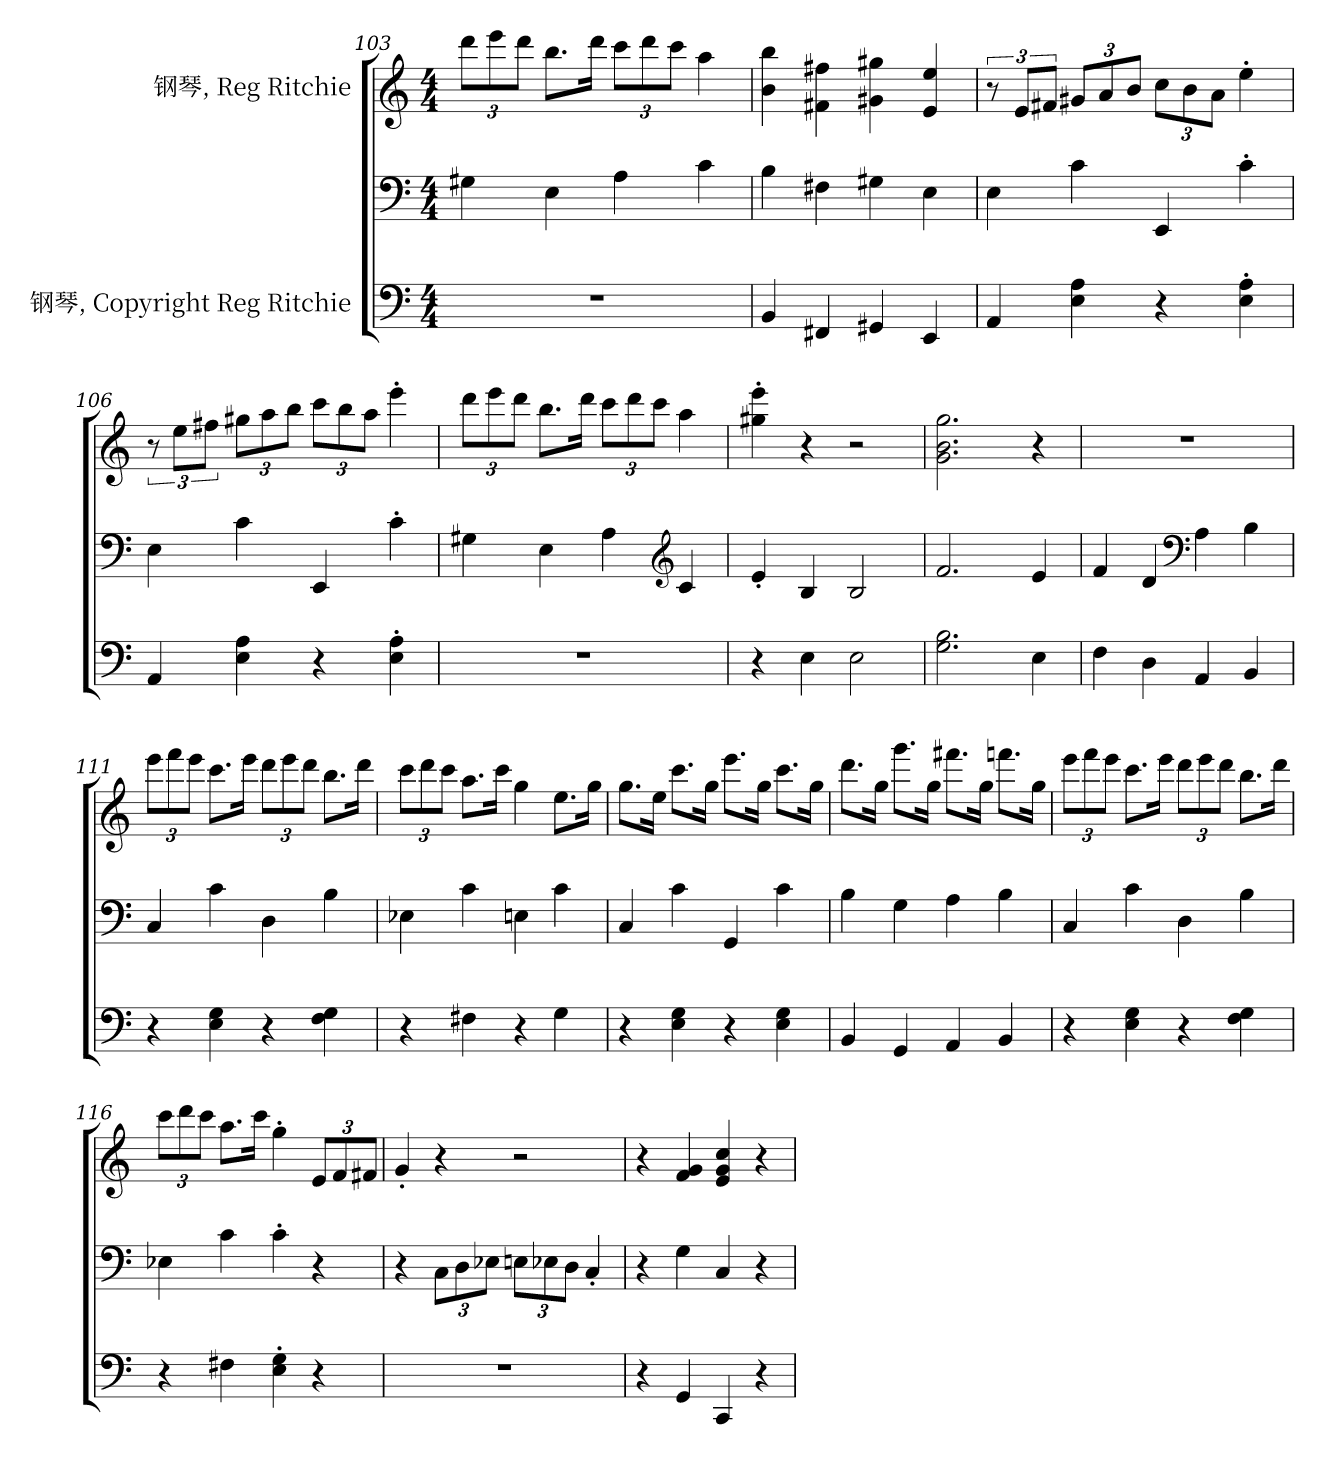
**kern	**kern	**kern
*part2	*part2	*part1
*staff3	*staff2	*staff1
*I"钢琴, Copyright Reg Ritchie	*	*I"钢琴, Reg Ritchie
!!LO:PB:g=z
*clefF4	*clefF4	*clefG2
*k[]	*k[]	*k[]
*M4/4	*M4/4	*M4/4
*	*	*Xbrackettup
=103	=103	=103
1r	4G#X\	12ddd\L
.	.	12eee\
.	.	12ddd\J
.	4E\	8.bb\L
.	.	16ddd\Jk
.	4A\	12ccc\L
.	.	12ddd\
.	.	12ccc\J
.	4c\	4aa\
=104	=104	=104
4BB/	4B\	4b\ 4bb\
4FF#X/	4F#X\	4f#X\ 4ff#X\
4GG#X/	4G#X\	4g#X\ 4gg#X\
4EE/	4E\	4e/ 4ee/
=105	=105	=105
*	*	*brackettup
4AA/	4E\	12r
.	.	12e/L
.	.	12f#X/J
*	*	*Xbrackettup
4E\ 4A\	4c\	12g#X/L
.	.	12a/
.	.	12b/J
4r	4EE/	12cc\L
.	.	12b\
.	.	12a\J
4E\' 4A\'	4c'\	4ee'\
!!LO:LB:g=z
=106	=106	=106
*	*	*brackettup
4AA/	4E\	12r
.	.	12ee\L
.	.	12ff#X\J
*	*	*Xbrackettup
4E\ 4A\	4c\	12gg#X\L
.	.	12aa\
.	.	12bb\J
4r	4EE/	12ccc\L
.	.	12bb\
.	.	12aa\J
4E\' 4A\'	4c'\	4eee'\
=107	=107	=107
1r	4G#X\	12ddd\L
.	.	12eee\
.	.	12ddd\J
.	4E\	8.bb\L
.	.	16ddd\Jk
.	4A\	12ccc\L
.	.	12ddd\
.	.	12ccc\J
*	*clefG2	*
.	4c/	4aa\
=108	=108	=108
4r	4e'/	4gg#X\' 4eee\'
4E\	4B/	4r
2E\	2B/	2r
=109	=109	=109
2.G\ 2.B\	2.f/	2.g\ 2.b\ 2.gg\
*	*	*MM135
4E\	4e/	4r
=110	=110	=110
4F\	4f/	1r
4D\	4d/	.
*	*clefF4	*
4AA/	4A\	.
4BB/	4B\	.
!!LO:LB:g=z
=111	=111	=111
*	*	*MM150
4r	4C/	12eee\L
.	.	12fff\
.	.	12eee\J
4E\ 4G\	4c\	8.ccc\L
.	.	16eee\Jk
4r	4D\	12ddd\L
.	.	12eee\
.	.	12ddd\J
4F\ 4G\	4B\	8.bb\L
.	.	16ddd\Jk
=112	=112	=112
4r	4E-X\	12ccc\L
.	.	12ddd\
.	.	12ccc\J
4F#X\	4c\	8.aa\L
.	.	16ccc\Jk
4r	4En\	4gg\
4G\	4c\	8.ee\L
.	.	16gg\Jk
=113	=113	=113
4r	4C/	8.gg\L
.	.	16ee\Jk
4E\ 4G\	4c\	8.ccc\L
.	.	16gg\Jk
4r	4GG/	8.eee\L
.	.	16gg\Jk
4E\ 4G\	4c\	8.ccc\L
.	.	16gg\Jk
!!LO:LB:g=z
=114	=114	=114
4BB/	4B\	8.ddd\L
.	.	16gg\Jk
4GG/	4G\	8.ggg\L
.	.	16gg\Jk
4AA/	4A\	8.fff#X\L
.	.	16gg\Jk
4BB/	4B\	8.fffn\L
.	.	16gg\Jk
=115	=115	=115
4r	4C/	12eee\L
.	.	12fff\
.	.	12eee\J
4E\ 4G\	4c\	8.ccc\L
.	.	16eee\Jk
4r	4D\	12ddd\L
.	.	12eee\
.	.	12ddd\J
4F\ 4G\	4B\	8.bb\L
.	.	16ddd\Jk
=116	=116	=116
4r	4E-X\	12ccc\L
.	.	12ddd\
.	.	12ccc\J
4F#X\	4c\	8.aa\L
.	.	16ccc\Jk
4E\' 4G\'	4c'\	4gg'\
4r	4r	12e/L
.	.	12f/
.	.	12f#X/J
!!LO:PB:g=z
=117	=117	=117
1r	4r	4g'/
*	*Xbrackettup	*
.	12C\L	4r
.	12D\	.
.	12E-X\J	.
.	12En\L	2r
.	12E-X\	.
.	12D\J	.
.	4C'/	.
=118	=118	=118
4r	4r	4r
4GG/	4G\	4f/ 4g/
4CC/	4C/	4e/ 4g/ 4cc/
4r	4r	4r
=	=	=
*-	*-	*-
